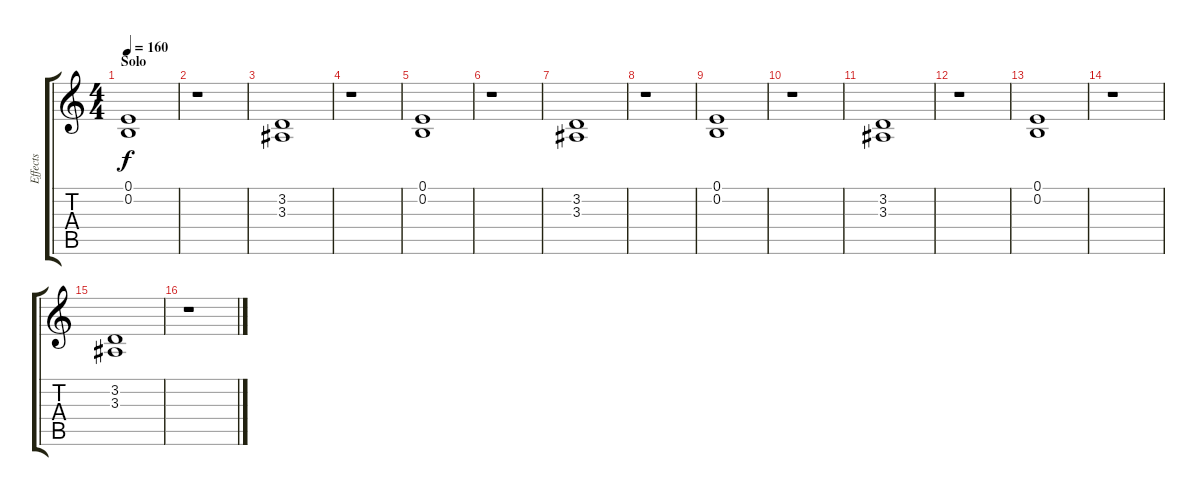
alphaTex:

\track ("Effects" "Effects") {instrument birdtweet}
\staff {score tabs}
\tuning (E4 B3 G3 D3 A2 E2) {hide}
\ts (4 4)
\section ("" "Solo")
\tempo 160
\clef g2
\ks c
(0.1 0.2).1{dy f} |
r.1 |
(3.2 3.3).1 |
r.1 |
(0.1 0.2).1 |
r.1 |
(3.2 3.3).1 |
r.1 |
(0.1 0.2).1 |
r.1 |
(3.2 3.3).1 |
r.1 |
(0.1 0.2).1 |
r.1 |
(3.2 3.3).1 |
r.1
